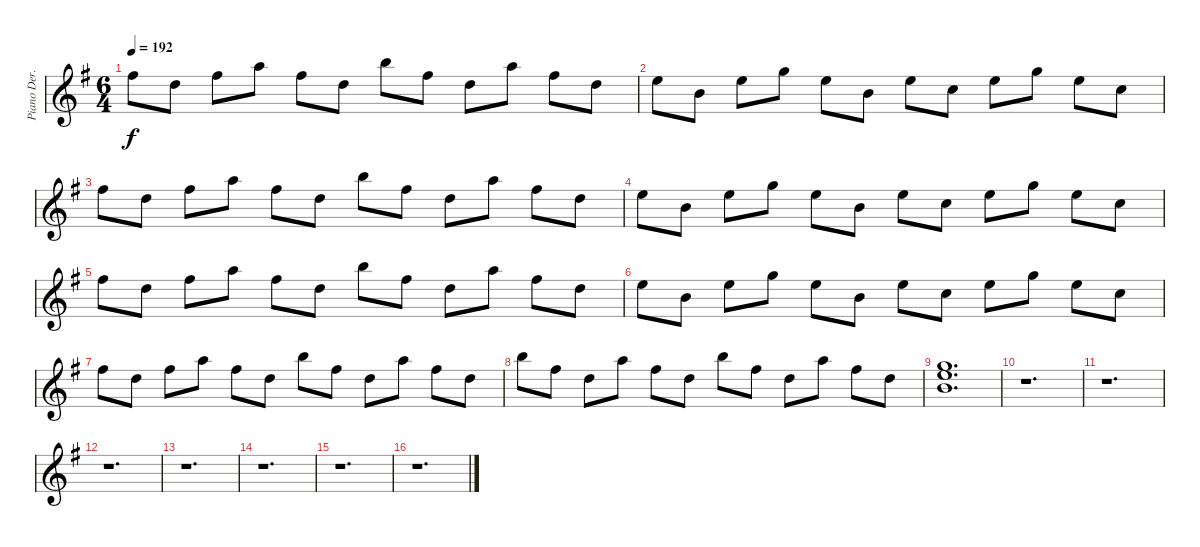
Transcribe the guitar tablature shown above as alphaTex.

\track ("Piano Der." "Piano Der.") {instrument acousticgrandpiano}
\staff {score}
\tuning (E4 B3 G3 D3 A2 E2) {hide}
\ts (6 4)
\tempo 192
\clef g2
\ks eminor
19.2.8{dy f} 19.3.8 19.2.8 17.1.8 19.2.8 19.3.8 19.1.8 19.2.8 19.3.8 17.1.8 19.2.8 19.3.8 |
17.2.8 16.3.8 17.2.8 15.1.8 17.2.8 16.3.8 17.2.8 17.3.8 17.2.8 15.1.8 17.2.8 17.3.8 |
19.2.8 19.3.8 19.2.8 17.1.8 19.2.8 19.3.8 19.1.8 19.2.8 19.3.8 17.1.8 19.2.8 19.3.8 |
17.2.8 16.3.8 17.2.8 15.1.8 17.2.8 16.3.8 17.2.8 17.3.8 17.2.8 15.1.8 17.2.8 17.3.8 |
19.2.8 19.3.8 19.2.8 17.1.8 19.2.8 19.3.8 19.1.8 19.2.8 19.3.8 17.1.8 19.2.8 19.3.8 |
17.2.8 16.3.8 17.2.8 15.1.8 17.2.8 16.3.8 17.2.8 17.3.8 17.2.8 15.1.8 17.2.8 17.3.8 |
19.2.8 19.3.8 19.2.8 17.1.8 19.2.8 19.3.8 19.1.8 19.2.8 19.3.8 17.1.8 19.2.8 19.3.8 |
19.1.8 19.2.8 19.3.8 17.1.8 19.2.8 19.3.8 19.1.8 19.2.8 19.3.8 17.1.8 19.2.8 19.3.8 |
(15.1 17.2 16.3).1{d} |
r.1{d} |
r.1{d} |
r.1{d} |
r.1{d} |
r.1{d} |
r.1{d} |
r.1{d}
